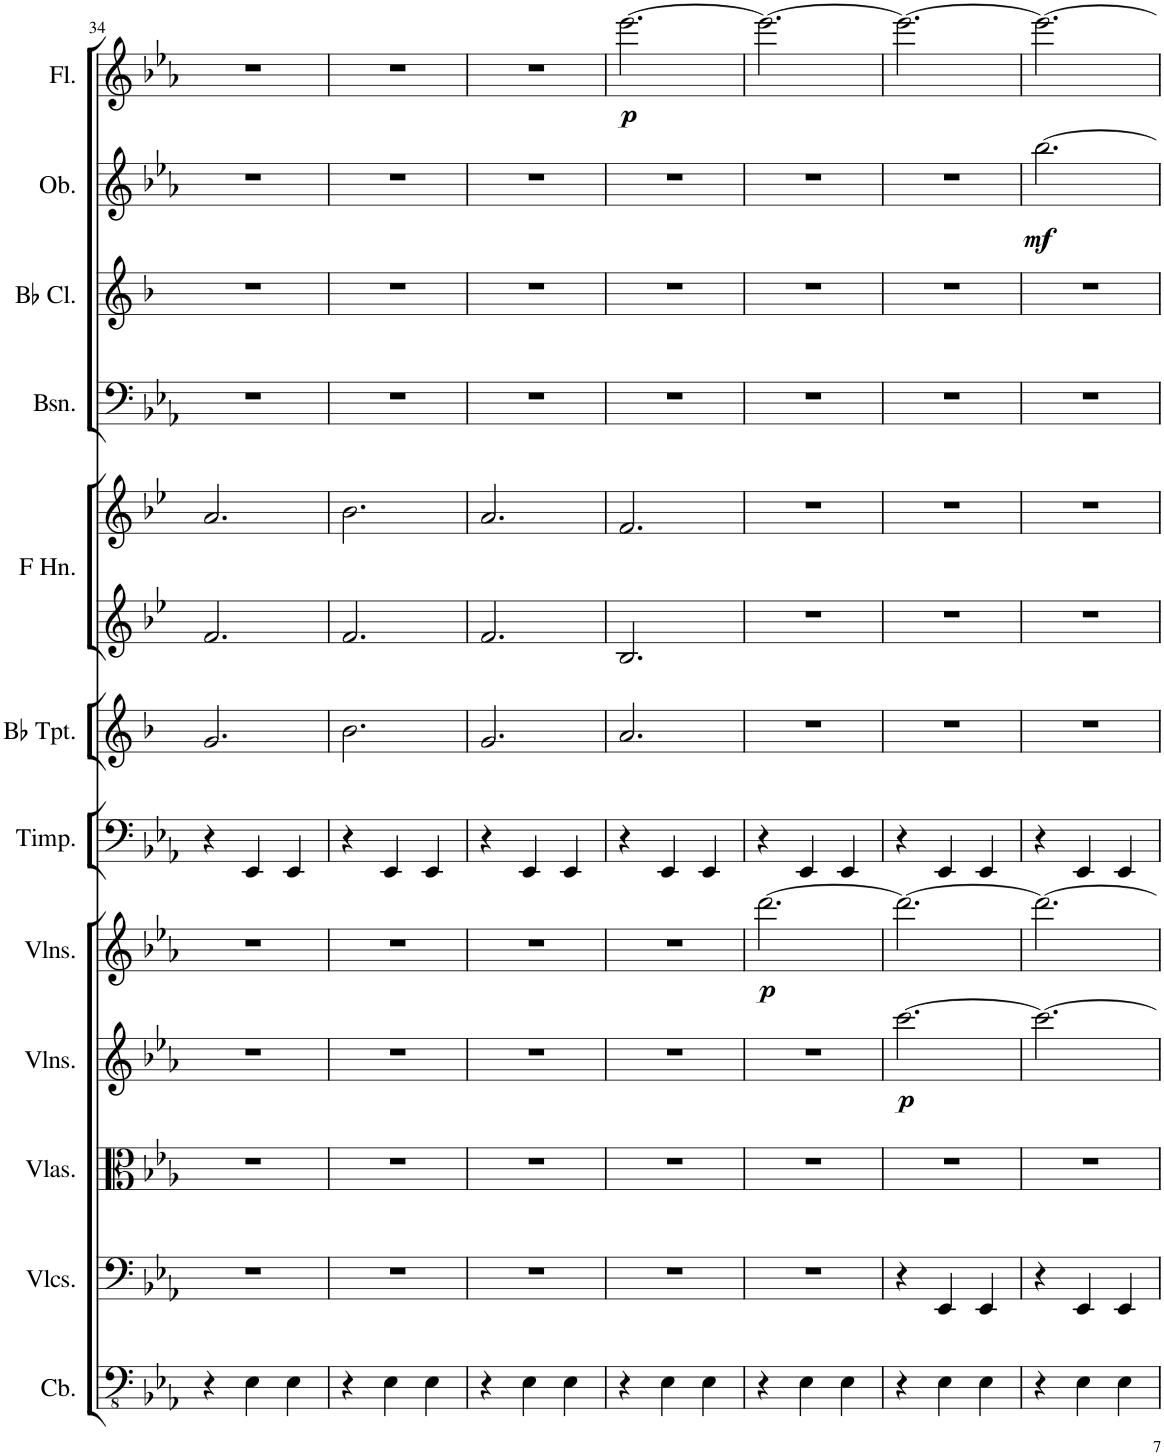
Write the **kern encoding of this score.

**kern	**kern	**kern	**kern	**dynam	**kern	**dynam	**kern	**kern	**kern	**kern	**kern	**kern	**kern	**dynam	**kern	**dynam
*part12	*part11	*part10	*part9	*part9	*part8	*part8	*part7	*part6	*part5	*part5	*part4	*part3	*part2	*part2	*part1	*part1
*staff13	*staff12	*staff11	*staff10	*staff10	*staff9	*staff9	*staff8	*staff7	*staff6	*staff5	*staff4	*staff3	*staff2	*staff2	*staff1	*staff1
*I"Contrabass	*I"Violoncellos	*I"Violas	*I"Violins II	*	*I"Violins I	*	*I"Timpani	*I"Trumpets in Bb	*I"Horns in F	*	*I"Bassoons	*I"Clarinets in Bb	*I"Oboes	*	*I"Flutes	*
*I'Cb.	*I'Vlcs.	*I'Vlas.	*I'Vlns.	*	*I'Vlns.	*	*I'Timp.	*	*	*	*I'Bsn.	*	*I'Ob.	*	*I'Fl.	*
!!LO:PB:g=z
*clefFv4	*clefF4	*clefC3	*clefG2	*	*clefG2	*	*clefF4	*clefG2	*clefG2	*clefG2	*clefF4	*clefG2	*clefG2	*	*clefG2	*
*Trd7c12	*	*	*	*	*	*	*	*Trd1c2	*Trd4c7	*Trd4c7	*	*Trd1c2	*	*	*	*
*k[b-e-a-]	*k[b-e-a-]	*k[b-e-a-]	*k[b-e-a-]	*	*k[b-e-a-]	*	*k[b-e-a-]	*k[b-]	*k[b-e-]	*k[b-e-]	*k[b-e-a-]	*k[b-]	*k[b-e-a-]	*	*k[b-e-a-]	*
*M3/4	*M3/4	*M3/4	*M3/4	*	*M3/4	*	*M3/4	*M3/4	*M3/4	*M3/4	*M3/4	*M3/4	*M3/4	*	*M3/4	*
=34	=34	=34	=34	=34	=34	=34	=34	=34	=34	=34	=34	=34	=34	=34	=34	=34
4r	2.r	2.r	2.r	.	2.r	.	4r	2.g/	2.f/	2.a/	2.r	2.r	2.r	.	2.r	.
4EE-\	.	.	.	.	.	.	4EE-/	.	.	.	.	.	.	.	.	.
4EE-\	.	.	.	.	.	.	4EE-/	.	.	.	.	.	.	.	.	.
=35	=35	=35	=35	=35	=35	=35	=35	=35	=35	=35	=35	=35	=35	=35	=35	=35
4r	2.r	2.r	2.r	.	2.r	.	4r	2.b-\	2.f/	2.b-\	2.r	2.r	2.r	.	2.r	.
4EE-\	.	.	.	.	.	.	4EE-/	.	.	.	.	.	.	.	.	.
4EE-\	.	.	.	.	.	.	4EE-/	.	.	.	.	.	.	.	.	.
=36	=36	=36	=36	=36	=36	=36	=36	=36	=36	=36	=36	=36	=36	=36	=36	=36
4r	2.r	2.r	2.r	.	2.r	.	4r	2.g/	2.f/	2.a/	2.r	2.r	2.r	.	2.r	.
4EE-\	.	.	.	.	.	.	4EE-/	.	.	.	.	.	.	.	.	.
4EE-\	.	.	.	.	.	.	4EE-/	.	.	.	.	.	.	.	.	.
=37	=37	=37	=37	=37	=37	=37	=37	=37	=37	=37	=37	=37	=37	=37	=37	=37
!	!	!	!	!	!	!	!	!	!	!	!	!	!	!	!	!LO:DY:b
4r	2.r	2.r	2.r	.	2.r	.	4r	2.a/	2.B-/	2.f/	2.r	2.r	2.r	.	[2.eee-\	p
4EE-\	.	.	.	.	.	.	4EE-/	.	.	.	.	.	.	.	.	.
4EE-\	.	.	.	.	.	.	4EE-/	.	.	.	.	.	.	.	.	.
=38	=38	=38	=38	=38	=38	=38	=38	=38	=38	=38	=38	=38	=38	=38	=38	=38
!	!	!	!	!	!	!LO:DY:b	!	!	!	!	!	!	!	!	!	!
4r	2.r	2.r	2.r	.	[2.ddd\	p	4r	2.r	2.r	2.r	2.r	2.r	2.r	.	2.eee-\_	.
4EE-\	.	.	.	.	.	.	4EE-/	.	.	.	.	.	.	.	.	.
4EE-\	.	.	.	.	.	.	4EE-/	.	.	.	.	.	.	.	.	.
=39	=39	=39	=39	=39	=39	=39	=39	=39	=39	=39	=39	=39	=39	=39	=39	=39
!	!	!	!	!LO:DY:b	!	!	!	!	!	!	!	!	!	!	!	!
4r	4r	2.r	[2.ccc\	p	2.ddd\_	.	4r	2.r	2.r	2.r	2.r	2.r	2.r	.	2.eee-\_	.
4EE-\	4EE-/	.	.	.	.	.	4EE-/	.	.	.	.	.	.	.	.	.
4EE-\	4EE-/	.	.	.	.	.	4EE-/	.	.	.	.	.	.	.	.	.
=40	=40	=40	=40	=40	=40	=40	=40	=40	=40	=40	=40	=40	=40	=40	=40	=40
!	!	!	!	!	!	!	!	!	!	!	!	!	!	!LO:DY:b	!	!
4r	4r	2.r	2.ccc\_	.	2.ddd\_	.	4r	2.r	2.r	2.r	2.r	2.r	[2.bb-\	mf	2.eee-\_	.
4EE-\	4EE-/	.	.	.	.	.	4EE-/	.	.	.	.	.	.	.	.	.
4EE-\	4EE-/	.	.	.	.	.	4EE-/	.	.	.	.	.	.	.	.	.
=	=	=	=	=	=	=	=	=	=	=	=	=	=	=	=	=
*-	*-	*-	*-	*-	*-	*-	*-	*-	*-	*-	*-	*-	*-	*-	*-	*-
